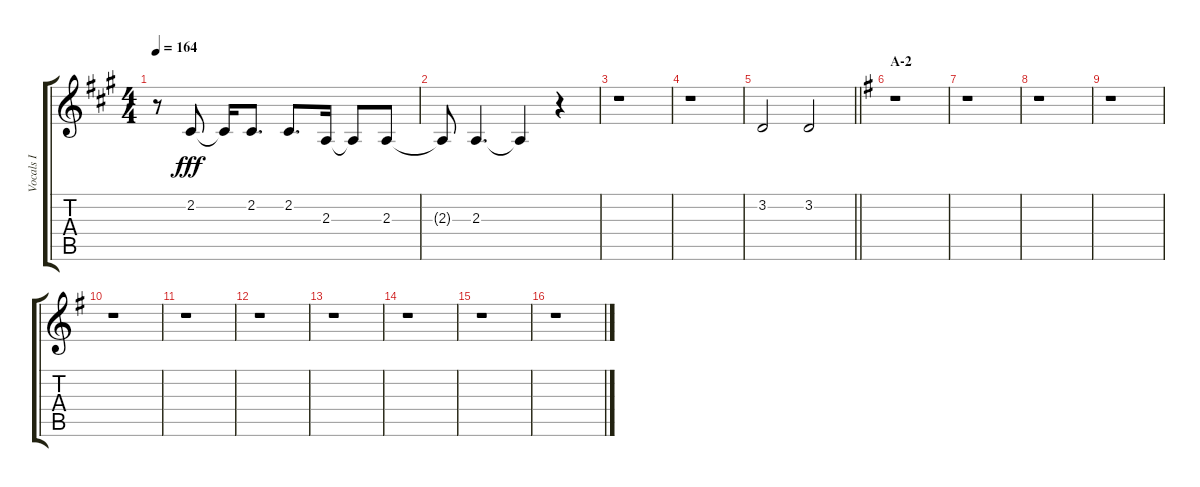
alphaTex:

\track ("Vocals I" "Vocals I") {instrument voiceoohs}
\staff {score tabs}
\tuning (E4 B3 G3 D3 A2 E2) {hide}
\ts (4 4)
\tempo 164
\clef g2
\ks a
r.8{dy fff} 2.2.8 2.2{t}.16 2.2.8{d} 2.2.8{d} 2.3.16 2.3{t}.8 2.3.8 |
2.3{t}.8 2.3.4{d} 2.3{t}.4 r.4 |
r.1 |
r.1 |
\barLineRight lightlight
3.2.2 3.2.2 |
\section ("" "A-2")
\ks g
r.1 |
r.1 |
r.1 |
r.1 |
r.1 |
r.1 |
r.1 |
r.1 |
r.1 |
r.1 |
r.1
